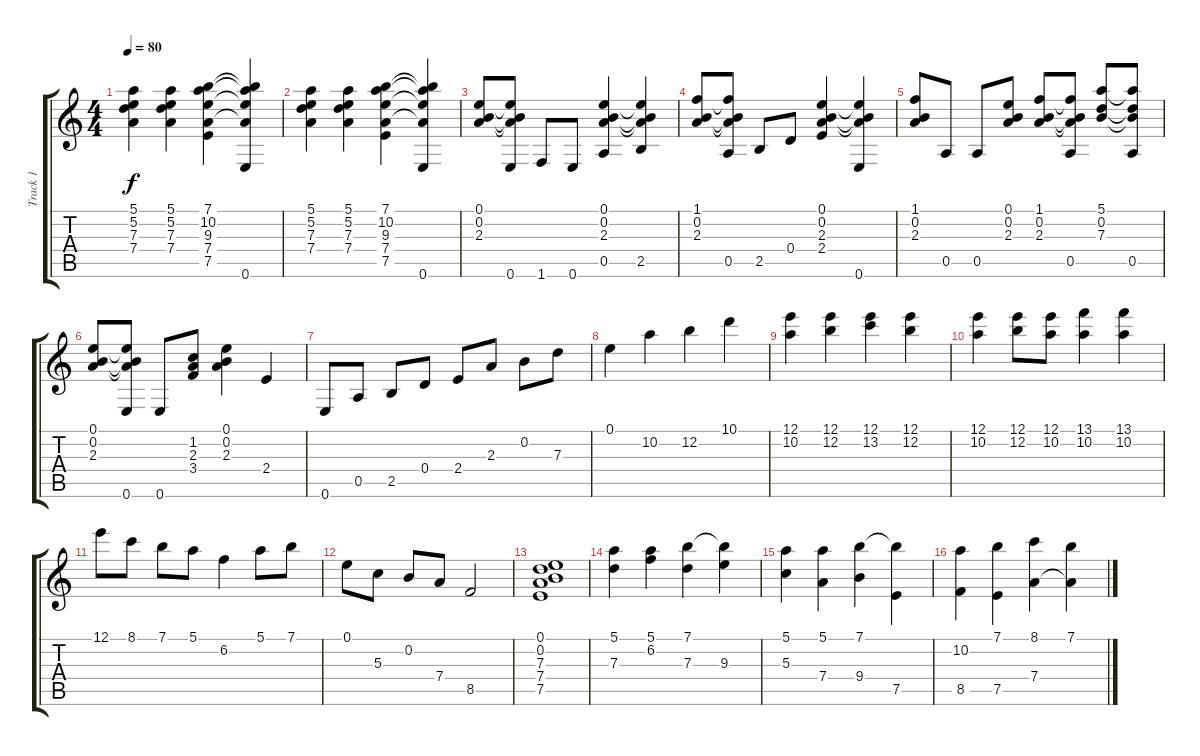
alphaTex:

\track ("Track 1" "Track 1") {instrument acousticguitarnylon}
\staff {score tabs}
\tuning (E4 B3 G3 D3 A2 E2) {hide}
\ts (4 4)
\tempo 80
\clef g2
\ks c
(5.1 5.2 7.3 7.4).4{dy f instrument acousticguitarnylon} (5.1 5.2 7.3 7.4).4 (7.1 10.2 9.3 7.4 7.5).4 (7.1{t} 10.2{t} 9.3{t} 7.4{t} 0.6).4 |
(5.1 5.2 7.3 7.4).4 (5.1 5.2 7.3 7.4).4 (7.1 10.2 9.3 7.4 7.5).4 (7.1{t} 10.2{t} 9.3{t} 7.4{t} 0.6).4 |
(0.1 0.2 2.3).8 (0.1{t} 0.2{t} 2.3{t} 0.6).8 1.6.8 0.6.8 (0.1 0.2 2.3 0.5).4 (0.1{t} 0.2{t} 2.3{t} 2.5).4 |
(1.1 0.2 2.3).8 (1.1{t} 0.2{t} 2.3{t} 0.5).8 2.5.8 0.4.8 (0.1 0.2 2.3 2.4).4 (0.1{t} 0.2{t} 2.3{t} 0.6).4 |
(1.1 0.2 2.3).8 0.5.8 0.5.8 (0.1 0.2 2.3).8 (1.1 0.2 2.3).8 (1.1{t} 0.2{t} 2.3{t} 0.5).8 (5.1 0.2 7.3).8 (5.1{t} 0.2{t} 7.3{t} 0.5).8 |
(0.1 0.2 2.3).8 (0.1{t} 0.2{t} 2.3{t} 0.6).8 0.6.8 (1.2 2.3 3.4).8 (0.1 0.2 2.3).4 2.4.4 |
0.6.8 0.5.8 2.5.8 0.4.8 2.4.8 2.3.8 0.2.8 7.3.8 |
0.1.4 10.2.4 12.2.4 10.1.4 |
(12.1 10.2).4 (12.1 12.2).4 (12.1 13.2).4 (12.1 12.2).4 |
(12.1 10.2).4 (12.1 12.2).8 (12.1 10.2).8 (13.1 10.2).4 (13.1 10.2).4 |
12.1.8 8.1.8 7.1.8 5.1.8 6.2.4 5.1.8 7.1.8 |
0.1.8 5.3.8 0.2.8 7.4.8 8.5.2 |
(0.1 0.2 7.3 7.4 7.5).1 |
(5.1 7.3).4 (5.1 6.2).4 (7.1 7.3).4 (7.1{t} 9.3).4 |
(5.1 5.3).4 (5.1 7.4).4 (7.1 9.4).4 (7.1{t} 7.5).4 |
(10.2 8.5).4 (7.1 7.5).4 (8.1 7.4).4 (7.1 7.4{t}).4
